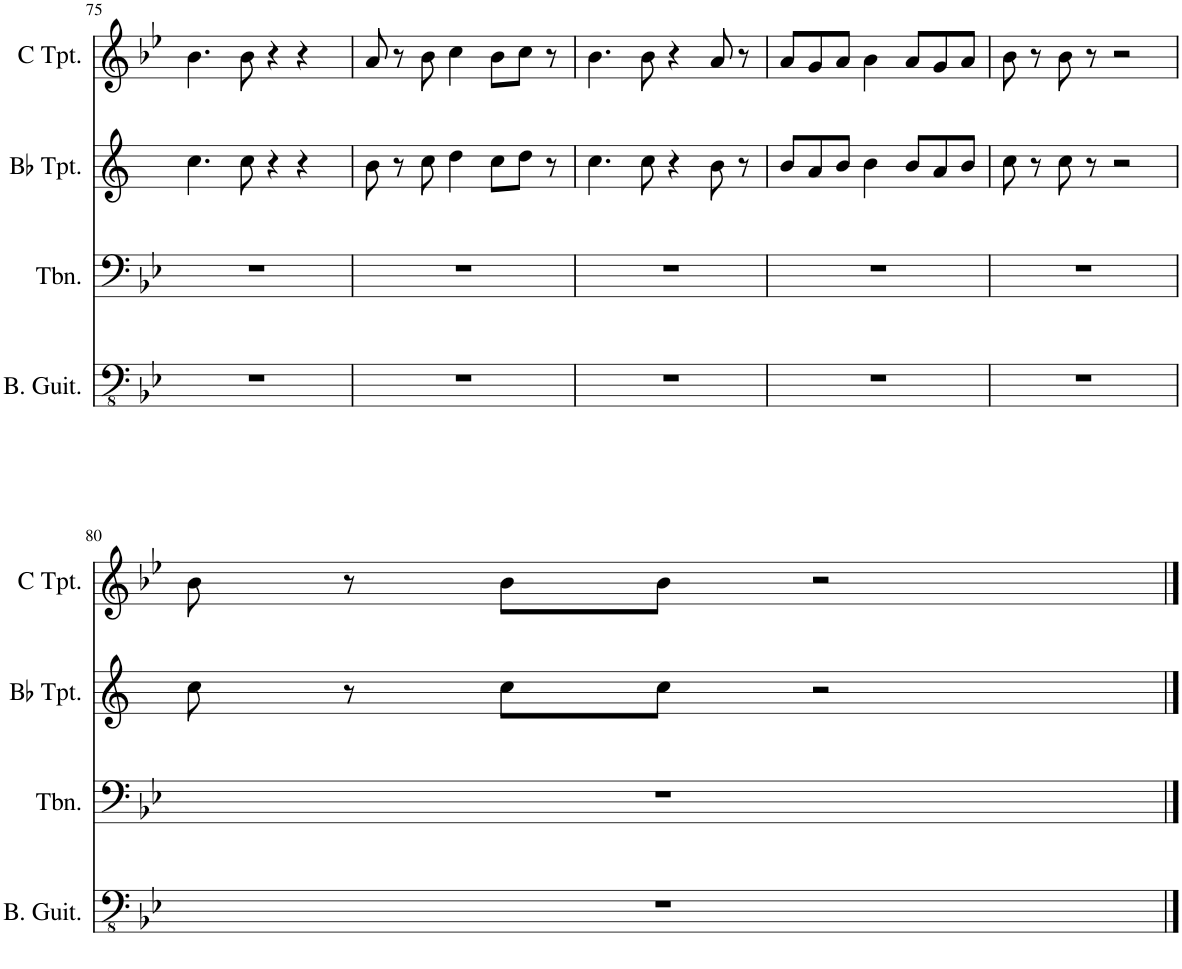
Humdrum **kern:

**kern	**kern	**kern	**kern
*part4	*part3	*part2	*part1
*staff4	*staff3	*staff2	*staff1
*I"Bass Guitar	*I"Trombone	*I"Bb Trumpet	*I"C Trumpet
*I'B. Guit.	*I'Tbn.	*I'Bb Tpt.	*I'C Tpt.
!!LO:PB:g=z
*clefFv4	*clefF4	*clefG2	*clefG2
*	*	*Trd1c2	*
*k[b-e-]	*k[b-e-]	*k[]	*k[b-e-]
*M4/4	*M4/4	*M4/4	*M4/4
=75	=75	=75	=75
1r	1r	4.cc\	4.b-\
.	.	8cc\	8b-\
.	.	4r	4r
.	.	4r	4r
=76	=76	=76	=76
1r	1r	8b\	8a/
.	.	8r	8r
.	.	8cc\	8b-\
.	.	4dd\	4cc\
.	.	8cc\L	8b-\L
.	.	8dd\J	8cc\J
.	.	8r	8r
=77	=77	=77	=77
1r	1r	4.cc\	4.b-\
.	.	8cc\	8b-\
.	.	4r	4r
.	.	8b\	8a/
.	.	8r	8r
=78	=78	=78	=78
1r	1r	8b/L	8a/L
.	.	8a/	8g/
.	.	8b/J	8a/J
.	.	4cc\	4b-\
.	.	8b/L	8a/L
.	.	8a/	8g/
.	.	8b/J	8a/J
=79	=79	=79	=79
1r	1r	8cc\	8b-\
.	.	8r	8r
.	.	8cc\	8b-\
.	.	8r	8r
.	.	2r	2r
!!LO:LB:g=z
=80	=80	=80	=80
1r	1r	8cc\	8b-\
.	.	8r	8r
.	.	8cc\L	8b-\L
.	.	8cc\J	8b-\J
.	.	2r	2r
==	==	==	==
*-	*-	*-	*-
